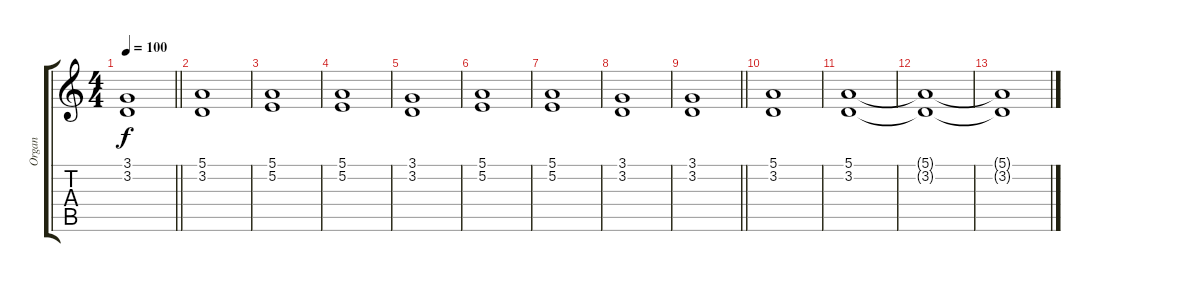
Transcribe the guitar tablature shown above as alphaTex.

\track ("Organ" "Organ") {instrument drawbarorgan}
\staff {score tabs}
\tuning (E4 B3 G3 D3 A2 E2) {hide}
\ts (4 4)
\tempo 100
\clef g2
\barLineRight lightlight
\ks c
(3.1 3.2).1{dy f} |
(5.1 3.2).1 |
(5.1 5.2).1 |
(5.1 5.2).1 |
(3.1 3.2).1 |
(5.1 5.2).1 |
(5.1 5.2).1 |
(3.1 3.2).1 |
\barLineRight lightlight
(3.1 3.2).1 |
(5.1 3.2).1 |
(5.1 3.2).1 |
(5.1{t} 3.2{t}).1 |
(5.1{t} 3.2{t}).1
